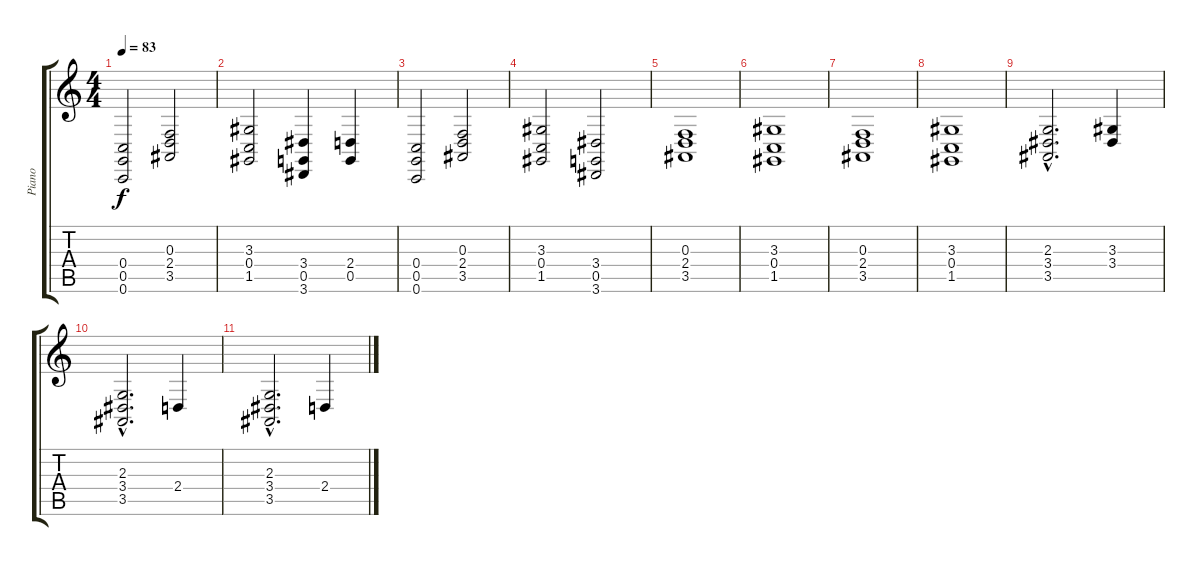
\track ("Piano" "Piano") {instrument acousticgrandpiano}
\staff {score tabs}
\tuning (D4 A3 F3 C3 G2 C2) {hide}
\ts (4 4)
\tempo 83
\clef g2
\ks c
(0.4 0.5 0.6).2{dy f} (0.3 2.4 3.5).2 |
(3.3 0.4 1.5).2 (3.4 0.5 3.6).4 (2.4 0.5).4 |
(0.4 0.5 0.6).2 (0.3 2.4 3.5).2 |
(3.3 0.4 1.5).2 (3.4 0.5 3.6).2 |
(0.3 2.4 3.5).1 |
(3.3 0.4 1.5).1 |
(0.3 2.4 3.5).1 |
(3.3 0.4 1.5).1 |
(2.3{hac} 3.4{hac} 3.5{hac}).2{d} (3.3 3.4).4 |
(2.3{hac} 3.4{hac} 3.5{hac}).2{d} 2.4.4 |
(2.3{hac} 3.4{hac} 3.5{hac}).2{d} 2.4.4
